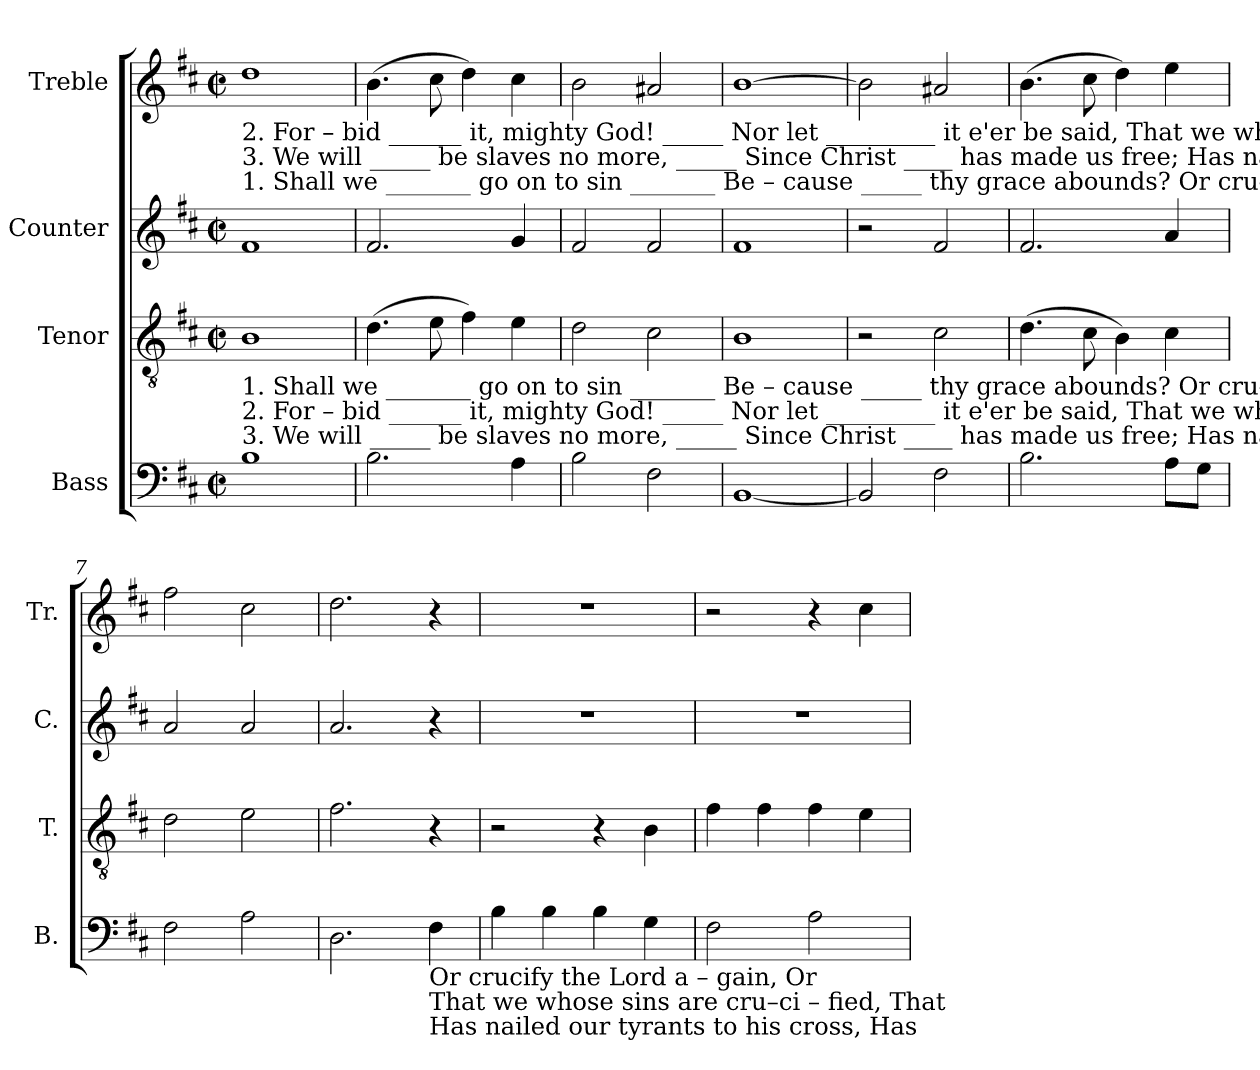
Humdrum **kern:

**kern	**kern	**kern	**kern
*part4	*part3	*part2	*part1
*staff4	*staff3	*staff2	*staff1
*I"Bass	*I"Tenor	*I"Counter	*I"Treble
*I'B.	*I'T.	*I'C.	*I'Tr.
*clefF4	*clefGv2	*clefG2	*clefG2
*k[f#c#]	*k[f#c#]	*k[f#c#]	*k[f#c#]
*M2/2	*M2/2	*M2/2	*M2/2
*met(c|)	*met(c|)	*met(c|)	*met(c|)
*MM120	*MM120	*MM120	*MM120
=1	=1	=1	=1
!	!	!	!LO:TX:b:t=2. For – bid ______   it,     mighty      God! _____   Nor   let _________  it      e'er    be   said,                                               That we whose sins, That
!	!	!	!LO:TX:b:t=3. We      will _____    be     slaves no more, _____  Since Christ ____ has   made us   free;                                               Has nailed our ty –rants,
!	!	!	!LO:TX:b:t=1. Shall  we _______   go     on    to       sin _______   Be  – cause _____  thy  grace abounds?                                                          Or    crucify,   Or
!	!LO:TX:b:t=1. Shall  we _______   go     on    to       sin _______   Be  – cause _____  thy  grace abounds?                                Or  crucify  the  Lord again, Or	!	!
!	!LO:TX:b:t=2. For – bid ______   it,     mighty      God! _____   Nor   let _________  it      e'er    be   said,                      That we whose sins are crucified, That	!	!
!	!LO:TX:b:t=3. We      will _____    be     slaves no more, _____  Since Christ ____ has   made us   free;                    Has nailed our tyrants to his cross, Has	!	!
1B	1B	1f#	1dd
=2	=2	=2	=2
2.B\	(4.d\	2.f#/	(4.b\
.	8e\	.	8cc#\
.	4f#\)	.	4dd\)
4A\	4e\	4g/	4cc#\
=3	=3	=3	=3
2B\	2d\	2f#/	2b\
2F#\	2c#\	2f#/	2a#X/
=4	=4	=4	=4
[1BB	1B	1f#	[1b
=5	=5	=5	=5
2BB/]	2r	2r	2b\]
2F#\	2c#\	2f#/	2a#X/
=6	=6	=6	=6
2.B\	(4.d\	2.f#/	(4.b\
.	8c#\	.	8cc#\
.	4B\)	.	4dd\)
8A\L	4c#\	4a/	4ee\
8G\J	.	.	.
=7	=7	=7	=7
2F#\	2d\	2a/	2ff#\
2A\	2e\	2a/	2cc#\
=8	=8	=8	=8
2.D\	2.f#\	2.a/	2.dd\
!LO:TX:b:t=Or     crucify   the  Lord    a     –     gain,         Or	!	!	!
!LO:TX:b:t=That we whose sins are cru–ci –  fied,         That	!	!	!
!LO:TX:b:t=Has nailed our tyrants to  his      cross,         Has	!	!	!
4F#\	4r	4r	4r
=9	=9	=9	=9
4B\	2r	1r	1r
4B\	.	.	.
4B\	4r	.	.
4G\	4B\	.	.
=10	=10	=10	=10
2F#\	4f#\	1r	2r
.	4f#\	.	.
2A\	4f#\	.	4r
.	4e\	.	4cc#\
=	=	=	=
*-	*-	*-	*-
